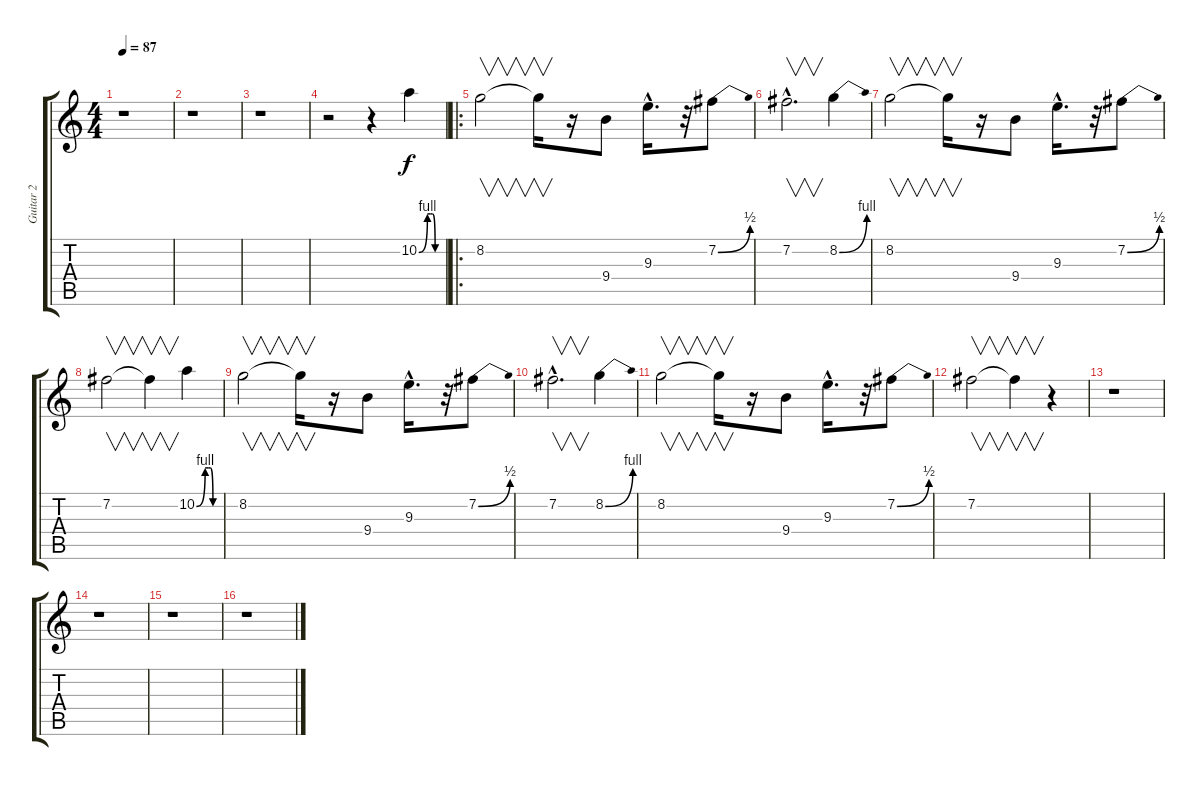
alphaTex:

\track ("Guitar 2" "Guitar 2") {instrument overdrivenguitar}
\staff {score tabs}
\tuning (E4 B3 G3 D3 A2 E2) {hide}
\ts (4 4)
\tempo 87
\clef g2
\ks c
r.1{dy f instrument overdrivenguitar} |
r.1 |
r.1 |
r.2 r.4 10.2{be (custom 0 0 22 4 30 4 35 4 42 0 45 0 60 0)}.4 |
\ro
8.2.2{v} 8.2{t}.16{v} r.16 9.4.8 9.3{hac}.16{d} r.32 7.2{be (bend 0 0 60 2)}.8 |
7.2{hac}.2{v d} 8.2{be (bend 0 0 60 4)}.4 |
8.2.2{v} 8.2{t}.16{v} r.16 9.4.8 9.3{hac}.16{d} r.32 7.2{be (bend 0 0 60 2)}.8 |
7.2.2{v} 7.2{t}.4{v} 10.2{be (custom 0 0 22 4 30 4 35 4 42 0 45 0 60 0)}.4 |
8.2.2{v} 8.2{t}.16{v} r.16 9.4.8 9.3{hac}.16{d} r.32 7.2{be (bend 0 0 60 2)}.8 |
7.2{hac}.2{v d} 8.2{be (bend 0 0 60 4)}.4 |
8.2.2{v} 8.2{t}.16{v} r.16 9.4.8 9.3{hac}.16{d} r.32 7.2{be (bend 0 0 60 2)}.8 |
7.2.2{v} 7.2{t}.4{v} r.4 |
r.1 |
r.1 |
r.1 |
r.1
